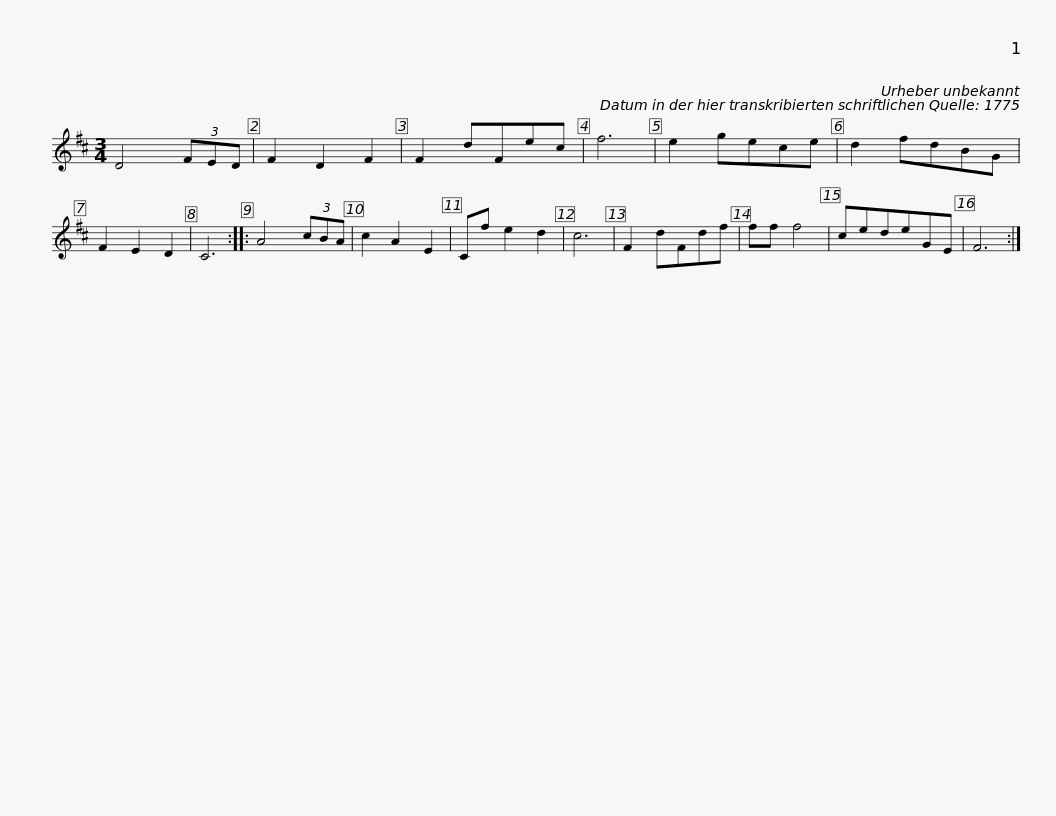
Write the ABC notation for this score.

X:1
L:1/8
M:3/4
I:linebreak $
K:D
V:1 treble
V:1
 D4 (3FED | F2 D2 F2 | F2 dFec | f6 | e2 gece | %5
 d2 fdBG | F2 E2 D2 | C6 :: A4 (3cBA | c2 A2 E2 | %10
 Cf e2 d2 |$ c6 | F2 dFdf | ff f4 | cedeGE | %15
 F6 :| %16
